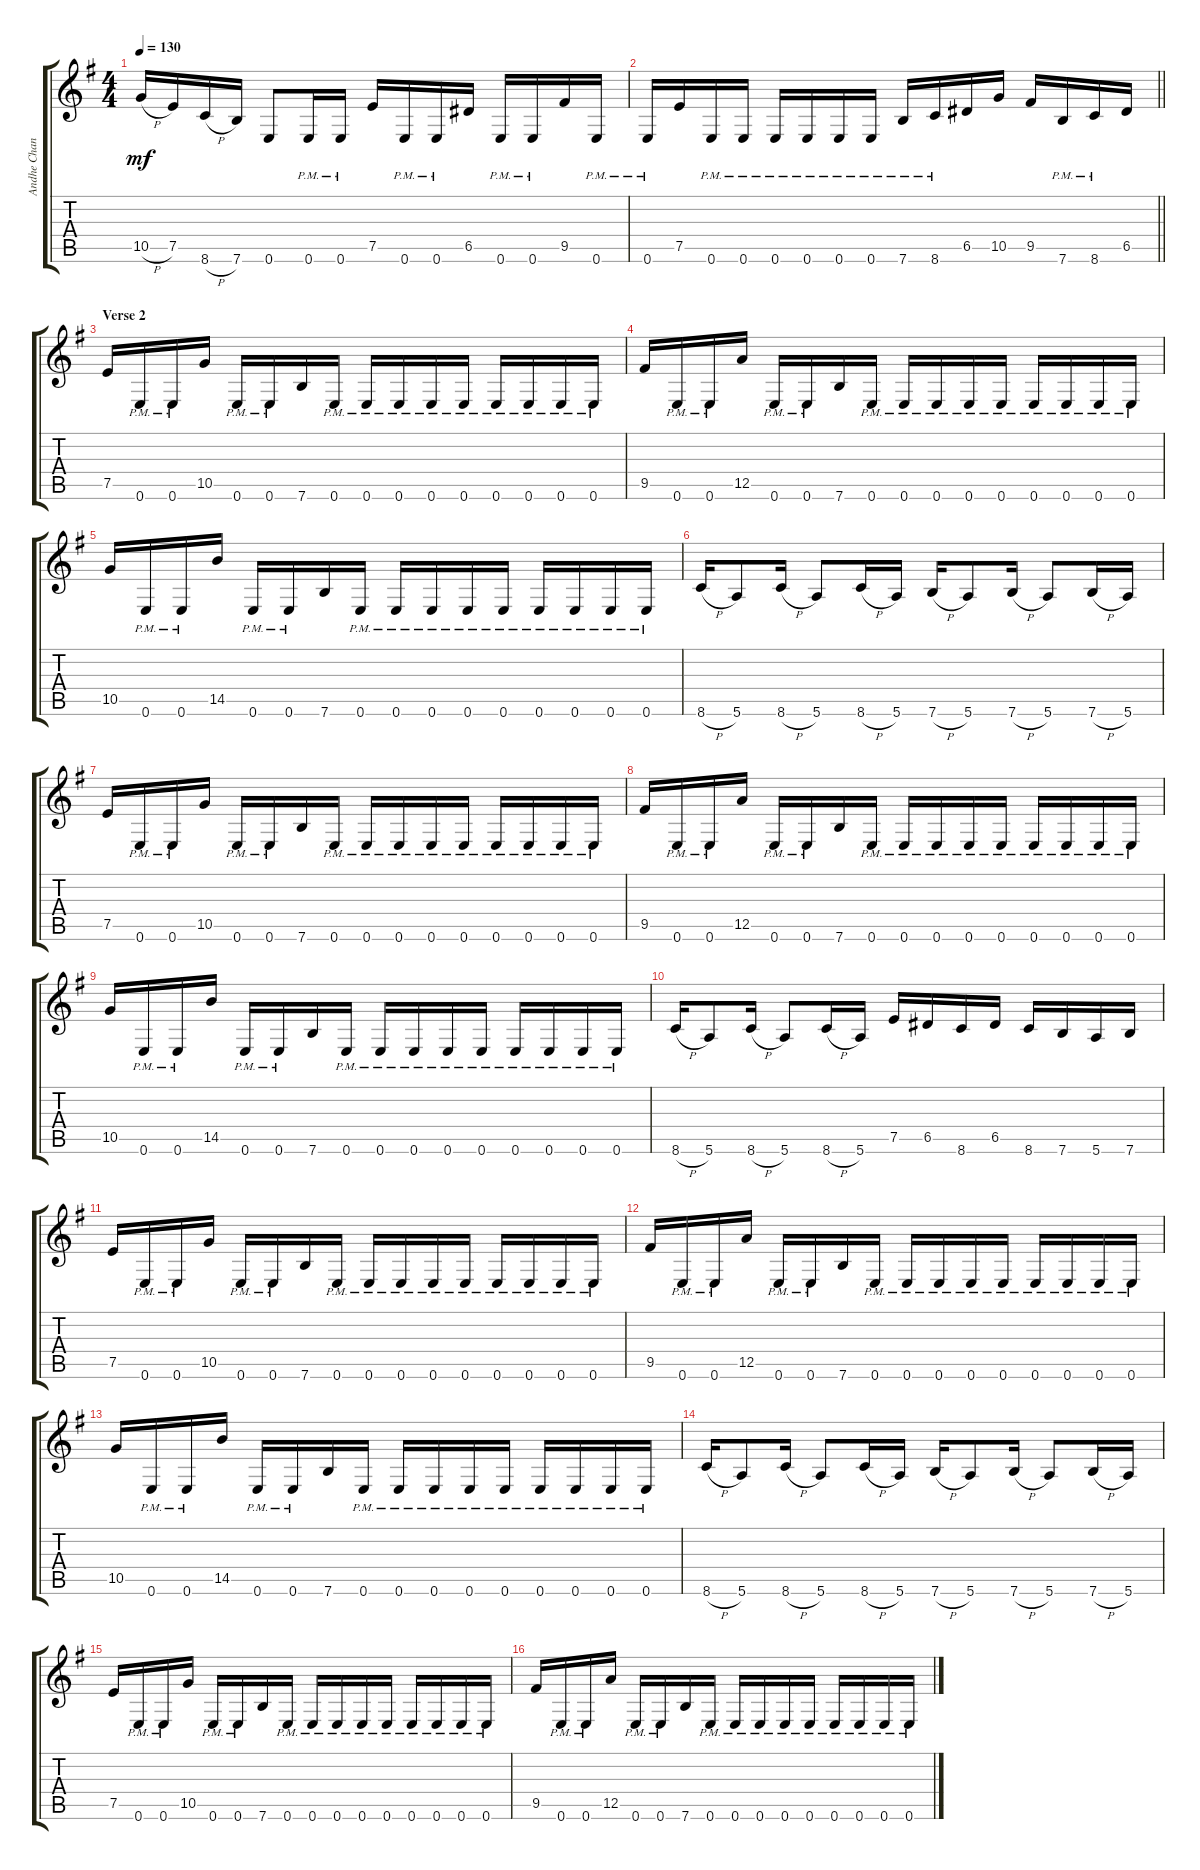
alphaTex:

\track ("Andhe Chandler (guitar)" "Andhe Chan") {instrument distortionguitar}
\staff {score tabs}
\tuning (E4 B3 G3 D3 A2 E2) {hide}
\ts (4 4)
\tempo 130
\clef g2
\ks eminor
10.5{h}.16{dy mf} 7.5.16 8.6{h}.16 7.6.16 0.6.8 0.6{pm}.16 0.6{pm}.16 7.5.16 0.6{pm}.16 0.6{pm}.16 6.5.16 0.6{pm}.16 0.6{pm}.16 9.5.16 0.6{pm}.16 |
\barLineRight lightlight
0.6{pm}.16 7.5.16 0.6{pm}.16 0.6{pm}.16 0.6{pm}.16 0.6{pm}.16 0.6{pm}.16 0.6{pm}.16 7.6{pm}.16 8.6{pm}.16 6.5.16 10.5.16 9.5.16 7.6{pm}.16 8.6{pm}.16 6.5.16 |
\section ("" "Verse 2")
7.5.16 0.6{pm}.16 0.6{pm}.16 10.5.16 0.6{pm}.16 0.6{pm}.16 7.6.16 0.6{pm}.16 0.6{pm}.16 0.6{pm}.16 0.6{pm}.16 0.6{pm}.16 0.6{pm}.16 0.6{pm}.16 0.6{pm}.16 0.6{pm}.16 |
9.5.16 0.6{pm}.16 0.6{pm}.16 12.5.16 0.6{pm}.16 0.6{pm}.16 7.6.16 0.6{pm}.16 0.6{pm}.16 0.6{pm}.16 0.6{pm}.16 0.6{pm}.16 0.6{pm}.16 0.6{pm}.16 0.6{pm}.16 0.6{pm}.16 |
10.5.16 0.6{pm}.16 0.6{pm}.16 14.5.16 0.6{pm}.16 0.6{pm}.16 7.6.16 0.6{pm}.16 0.6{pm}.16 0.6{pm}.16 0.6{pm}.16 0.6{pm}.16 0.6{pm}.16 0.6{pm}.16 0.6{pm}.16 0.6{pm}.16 |
8.6{h}.16 5.6.8 8.6{h}.16 5.6.8 8.6{h}.16 5.6.16 7.6{h}.16 5.6.8 7.6{h}.16 5.6.8 7.6{h}.16 5.6.16 |
7.5.16 0.6{pm}.16 0.6{pm}.16 10.5.16 0.6{pm}.16 0.6{pm}.16 7.6.16 0.6{pm}.16 0.6{pm}.16 0.6{pm}.16 0.6{pm}.16 0.6{pm}.16 0.6{pm}.16 0.6{pm}.16 0.6{pm}.16 0.6{pm}.16 |
9.5.16 0.6{pm}.16 0.6{pm}.16 12.5.16 0.6{pm}.16 0.6{pm}.16 7.6.16 0.6{pm}.16 0.6{pm}.16 0.6{pm}.16 0.6{pm}.16 0.6{pm}.16 0.6{pm}.16 0.6{pm}.16 0.6{pm}.16 0.6{pm}.16 |
10.5.16 0.6{pm}.16 0.6{pm}.16 14.5.16 0.6{pm}.16 0.6{pm}.16 7.6.16 0.6{pm}.16 0.6{pm}.16 0.6{pm}.16 0.6{pm}.16 0.6{pm}.16 0.6{pm}.16 0.6{pm}.16 0.6{pm}.16 0.6{pm}.16 |
8.6{h}.16 5.6.8 8.6{h}.16 5.6.8 8.6{h}.16 5.6.16 7.5.16 6.5.16 8.6.16 6.5.16 8.6.16 7.6.16 5.6.16 7.6.16 |
7.5.16 0.6{pm}.16 0.6{pm}.16 10.5.16 0.6{pm}.16 0.6{pm}.16 7.6.16 0.6{pm}.16 0.6{pm}.16 0.6{pm}.16 0.6{pm}.16 0.6{pm}.16 0.6{pm}.16 0.6{pm}.16 0.6{pm}.16 0.6{pm}.16 |
9.5.16 0.6{pm}.16 0.6{pm}.16 12.5.16 0.6{pm}.16 0.6{pm}.16 7.6.16 0.6{pm}.16 0.6{pm}.16 0.6{pm}.16 0.6{pm}.16 0.6{pm}.16 0.6{pm}.16 0.6{pm}.16 0.6{pm}.16 0.6{pm}.16 |
10.5.16 0.6{pm}.16 0.6{pm}.16 14.5.16 0.6{pm}.16 0.6{pm}.16 7.6.16 0.6{pm}.16 0.6{pm}.16 0.6{pm}.16 0.6{pm}.16 0.6{pm}.16 0.6{pm}.16 0.6{pm}.16 0.6{pm}.16 0.6{pm}.16 |
8.6{h}.16 5.6.8 8.6{h}.16 5.6.8 8.6{h}.16 5.6.16 7.6{h}.16 5.6.8 7.6{h}.16 5.6.8 7.6{h}.16 5.6.16 |
7.5.16 0.6{pm}.16 0.6{pm}.16 10.5.16 0.6{pm}.16 0.6{pm}.16 7.6.16 0.6{pm}.16 0.6{pm}.16 0.6{pm}.16 0.6{pm}.16 0.6{pm}.16 0.6{pm}.16 0.6{pm}.16 0.6{pm}.16 0.6{pm}.16 |
9.5.16 0.6{pm}.16 0.6{pm}.16 12.5.16 0.6{pm}.16 0.6{pm}.16 7.6.16 0.6{pm}.16 0.6{pm}.16 0.6{pm}.16 0.6{pm}.16 0.6{pm}.16 0.6{pm}.16 0.6{pm}.16 0.6{pm}.16 0.6{pm}.16
